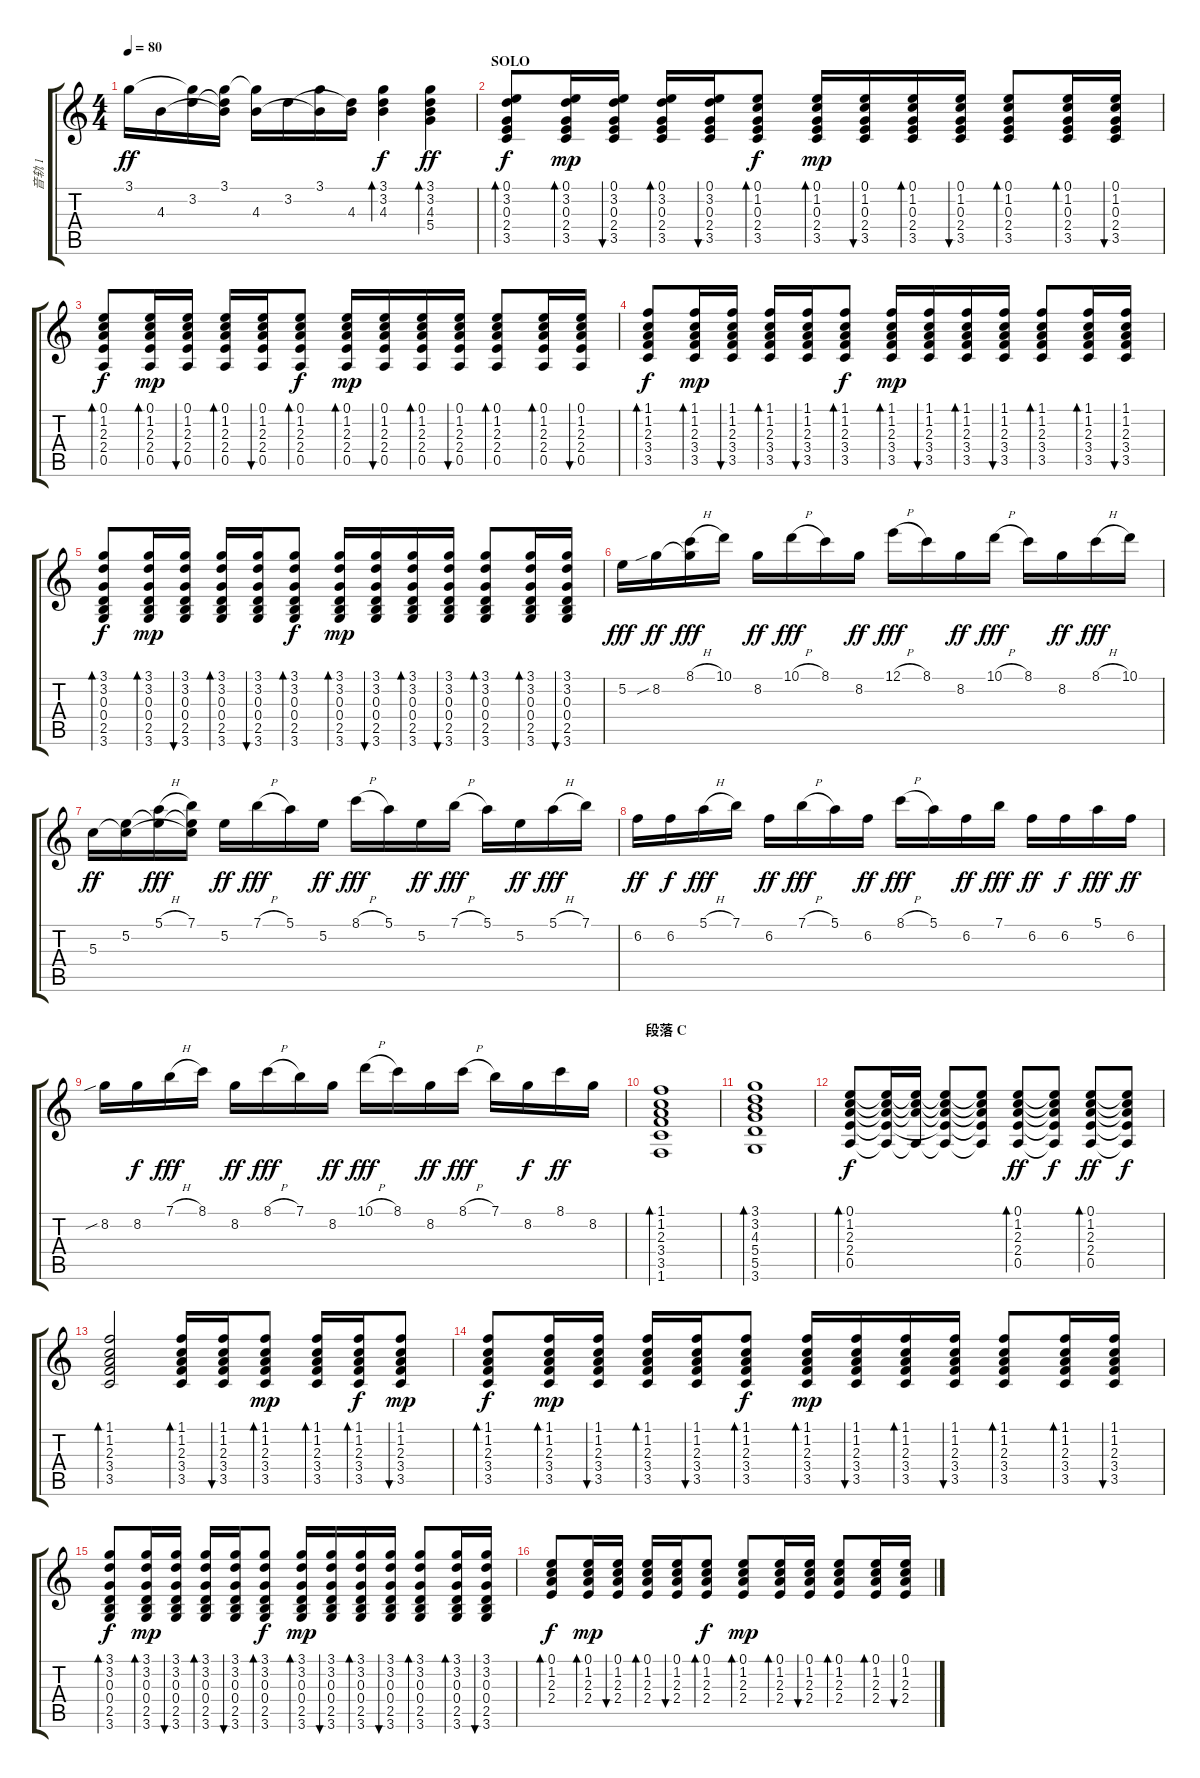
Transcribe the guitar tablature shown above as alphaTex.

\track ("音轨 1" "音轨 1") {instrument acousticguitarsteel}
\staff {score tabs}
\tuning (E4 B3 G3 D3 A2 E2) {hide}
\ts (4 4)
\tempo 80
\clef g2
\ks c
3.1.16{dy ff} 4.3.16 (3.1{t} 3.2).16 (3.1 3.2{t} 4.3{t}).16 (3.1{t} 4.3).16 3.2.16 (3.1 4.3{t}).16 (3.2{t} 4.3).16 (3.1 3.2 4.3).4{bd 60 dy f} (3.1 3.2 4.3 5.4).4{bd 30 dy ff} |
\section ("" "SOLO")
(0.1 3.2 0.3 2.4 3.5).8{bd 30 dy f} (0.1 3.2 0.3 2.4 3.5).16{bd 30 dy mp} (0.1 3.2 0.3 2.4 3.5).16{bu 30} (0.1 3.2 0.3 2.4 3.5).16{bd 30} (0.1 3.2 0.3 2.4 3.5).16{bu 30} (0.1 1.2 0.3 2.4 3.5).8{bd 30 dy f} (0.1 1.2 0.3 2.4 3.5).16{bd 30 dy mp} (0.1 1.2 0.3 2.4 3.5).16{bu 30} (0.1 1.2 0.3 2.4 3.5).16{bd 30} (0.1 1.2 0.3 2.4 3.5).16{bu 30} (0.1 1.2 0.3 2.4 3.5).8{bd 30} (0.1 1.2 0.3 2.4 3.5).16{bd 30} (0.1 1.2 0.3 2.4 3.5).16{bu 30} |
(0.1 1.2 2.3 2.4 0.5).8{bd 30 dy f} (0.1 1.2 2.3 2.4 0.5).16{bd 30 dy mp} (0.1 1.2 2.3 2.4 0.5).16{bu 30} (0.1 1.2 2.3 2.4 0.5).16{bd 30} (0.1 1.2 2.3 2.4 0.5).16{bu 30} (0.1 1.2 2.3 2.4 0.5).8{bd 30 dy f} (0.1 1.2 2.3 2.4 0.5).16{bd 30 dy mp} (0.1 1.2 2.3 2.4 0.5).16{bu 30} (0.1 1.2 2.3 2.4 0.5).16{bd 30} (0.1 1.2 2.3 2.4 0.5).16{bu 30} (0.1 1.2 2.3 2.4 0.5).8{bd 30} (0.1 1.2 2.3 2.4 0.5).16{bd 30} (0.1 1.2 2.3 2.4 0.5).16{bu 30} |
(1.1 1.2 2.3 3.4 3.5).8{bd 30 dy f} (1.1 1.2 2.3 3.4 3.5).16{bd 30 dy mp} (1.1 1.2 2.3 3.4 3.5).16{bu 30} (1.1 1.2 2.3 3.4 3.5).16{bd 30} (1.1 1.2 2.3 3.4 3.5).16{bu 30} (1.1 1.2 2.3 3.4 3.5).8{bd 30 dy f} (1.1 1.2 2.3 3.4 3.5).16{bd 30 dy mp} (1.1 1.2 2.3 3.4 3.5).16{bu 30} (1.1 1.2 2.3 3.4 3.5).16{bd 30} (1.1 1.2 2.3 3.4 3.5).16{bu 30} (1.1 1.2 2.3 3.4 3.5).8{bd 30} (1.1 1.2 2.3 3.4 3.5).16{bd 30} (1.1 1.2 2.3 3.4 3.5).16{bu 30} |
(3.1 3.2 0.3 0.4 2.5 3.6).8{bd 30 dy f} (3.1 3.2 0.3 0.4 2.5 3.6).16{bd 30 dy mp} (3.1 3.2 0.3 0.4 2.5 3.6).16{bu 30} (3.1 3.2 0.3 0.4 2.5 3.6).16{bd 30} (3.1 3.2 0.3 0.4 2.5 3.6).16{bu 30} (3.1 3.2 0.3 0.4 2.5 3.6).8{bd 30 dy f} (3.1 3.2 0.3 0.4 2.5 3.6).16{bd 30 dy mp} (3.1 3.2 0.3 0.4 2.5 3.6).16{bu 30} (3.1 3.2 0.3 0.4 2.5 3.6).16{bd 30} (3.1 3.2 0.3 0.4 2.5 3.6).16{bu 30} (3.1 3.2 0.3 0.4 2.5 3.6).8{bd 30} (3.1 3.2 0.3 0.4 2.5 3.6).16{bd 30} (3.1 3.2 0.3 0.4 2.5 3.6).16{bu 30} |
5.2.16{dy fff} 8.2{sib}.16{dy ff} (8.1{h} 8.2{t}).16{dy fff} 10.1.16 8.2.16{dy ff} 10.1{h}.16{dy fff} 8.1.16 8.2.16{dy ff} 12.1{h}.16{dy fff} 8.1.16 8.2.16{dy ff} 10.1{h}.16{dy fff} 8.1.16 8.2.16{dy ff} 8.1{h}.16{dy fff} 10.1.16 |
5.3.16{dy ff} (5.2 5.3{t}).16 (5.1{h} 5.2{t}).16{dy fff} (7.1 5.2{t} 5.3{t}).16 5.2.16{dy ff} 7.1{h}.16{dy fff} 5.1.16 5.2.16{dy ff} 8.1{h}.16{dy fff} 5.1.16 5.2.16{dy ff} 7.1{h}.16{dy fff} 5.1.16 5.2.16{dy ff} 5.1{h}.16{dy fff} 7.1.16 |
6.2.16{dy ff} 6.2.16{dy f} 5.1{h}.16{dy fff} 7.1.16 6.2.16{dy ff} 7.1{h}.16{dy fff} 5.1.16 6.2.16{dy ff} 8.1{h}.16{dy fff} 5.1.16 6.2.16{dy ff} 7.1.16{dy fff} 6.2.16{dy ff} 6.2.16{dy f} 5.1.16{dy fff} 6.2.16{dy ff} |
8.2{sib}.16 8.2.16{dy f} 7.1{h}.16{dy fff} 8.1.16 8.2.16{dy ff} 8.1{h}.16{dy fff} 7.1.16 8.2.16{dy ff} 10.1{h}.16{dy fff} 8.1.16 8.2.16{dy ff} 8.1{h}.16{dy fff} 7.1.16 8.2.16{dy f} 8.1.16{dy ff} 8.2.16 |
\section ("" "段落 C")
(1.1 1.2 2.3 3.4 3.5 1.6).1{bd 60} |
(3.1 3.2 4.3 5.4 5.5 3.6).1{bd 60} |
(0.1 1.2 2.3 2.4 0.5).8{bd 60 dy f} (0.1{t} 1.2{t} 2.3{t} 2.4{t} 0.5{t}).16 (0.1{t} 1.2{t} 2.3{t} 0.5{t}).16 (0.1{t} 1.2{t} 2.3{t} 2.4{t} 0.5{t}).8 (0.1{t} 1.2{t} 2.3{t} 2.4{t} 0.5{t}).8 (0.1 1.2 2.3 2.4 0.5).8{bd 60 dy ff} (0.1{t} 1.2{t} 2.3{t} 2.4{t} 0.5{t}).8{dy f} (0.1 1.2 2.3 2.4 0.5).8{bd 60 dy ff} (0.1{t} 1.2{t} 2.3{t} 2.4{t} 0.5{t}).8{dy f} |
(1.1 1.2 2.3 3.4 3.5).2{bd 30} (1.1 1.2 2.3 3.4 3.5).16{bd 30} (1.1 1.2 2.3 3.4 3.5).16{bu 30} (1.1 1.2 2.3 3.4 3.5).8{bd 30 dy mp} (1.1 1.2 2.3 3.4 3.5).16{bd 30} (1.1 1.2 2.3 3.4 3.5).16{bd 30 dy f} (1.1 1.2 2.3 3.4 3.5).8{bu 30 dy mp} |
(1.1 1.2 2.3 3.4 3.5).8{bd 30 dy f} (1.1 1.2 2.3 3.4 3.5).16{bd 30 dy mp} (1.1 1.2 2.3 3.4 3.5).16{bu 30} (1.1 1.2 2.3 3.4 3.5).16{bd 30} (1.1 1.2 2.3 3.4 3.5).16{bu 30} (1.1 1.2 2.3 3.4 3.5).8{bd 30 dy f} (1.1 1.2 2.3 3.4 3.5).16{bd 30 dy mp} (1.1 1.2 2.3 3.4 3.5).16{bu 30} (1.1 1.2 2.3 3.4 3.5).16{bd 30} (1.1 1.2 2.3 3.4 3.5).16{bu 30} (1.1 1.2 2.3 3.4 3.5).8{bd 30} (1.1 1.2 2.3 3.4 3.5).16{bd 30} (1.1 1.2 2.3 3.4 3.5).16{bu 30} |
(3.1 3.2 0.3 0.4 2.5 3.6).8{bd 30 dy f} (3.1 3.2 0.3 0.4 2.5 3.6).16{bd 30 dy mp} (3.1 3.2 0.3 0.4 2.5 3.6).16{bu 30} (3.1 3.2 0.3 0.4 2.5 3.6).16{bd 30} (3.1 3.2 0.3 0.4 2.5 3.6).16{bu 30} (3.1 3.2 0.3 0.4 2.5 3.6).8{bd 30 dy f} (3.1 3.2 0.3 0.4 2.5 3.6).16{bd 30 dy mp} (3.1 3.2 0.3 0.4 2.5 3.6).16{bu 30} (3.1 3.2 0.3 0.4 2.5 3.6).16{bd 30} (3.1 3.2 0.3 0.4 2.5 3.6).16{bu 30} (3.1 3.2 0.3 0.4 2.5 3.6).8{bd 30} (3.1 3.2 0.3 0.4 2.5 3.6).16{bd 30} (3.1 3.2 0.3 0.4 2.5 3.6).16{bu 30} |
(0.1 1.2 2.3 2.4).8{bd 30 dy f} (0.1 1.2 2.3 2.4).16{bd 30 dy mp} (0.1 1.2 2.3 2.4).16{bu 30} (0.1 1.2 2.3 2.4).16{bd 30} (0.1 1.2 2.3 2.4).16{bu 30} (0.1 1.2 2.3 2.4).8{bd 30 dy f} (0.1 1.2 2.3 2.4).8{bd 30 dy mp} (0.1 1.2 2.3 2.4).16{bd 30} (0.1 1.2 2.3 2.4).16{bu 30} (0.1 1.2 2.3 2.4).8{bd 30} (0.1 1.2 2.3 2.4).16{bd 30} (0.1 1.2 2.3 2.4).16{bu 30}
